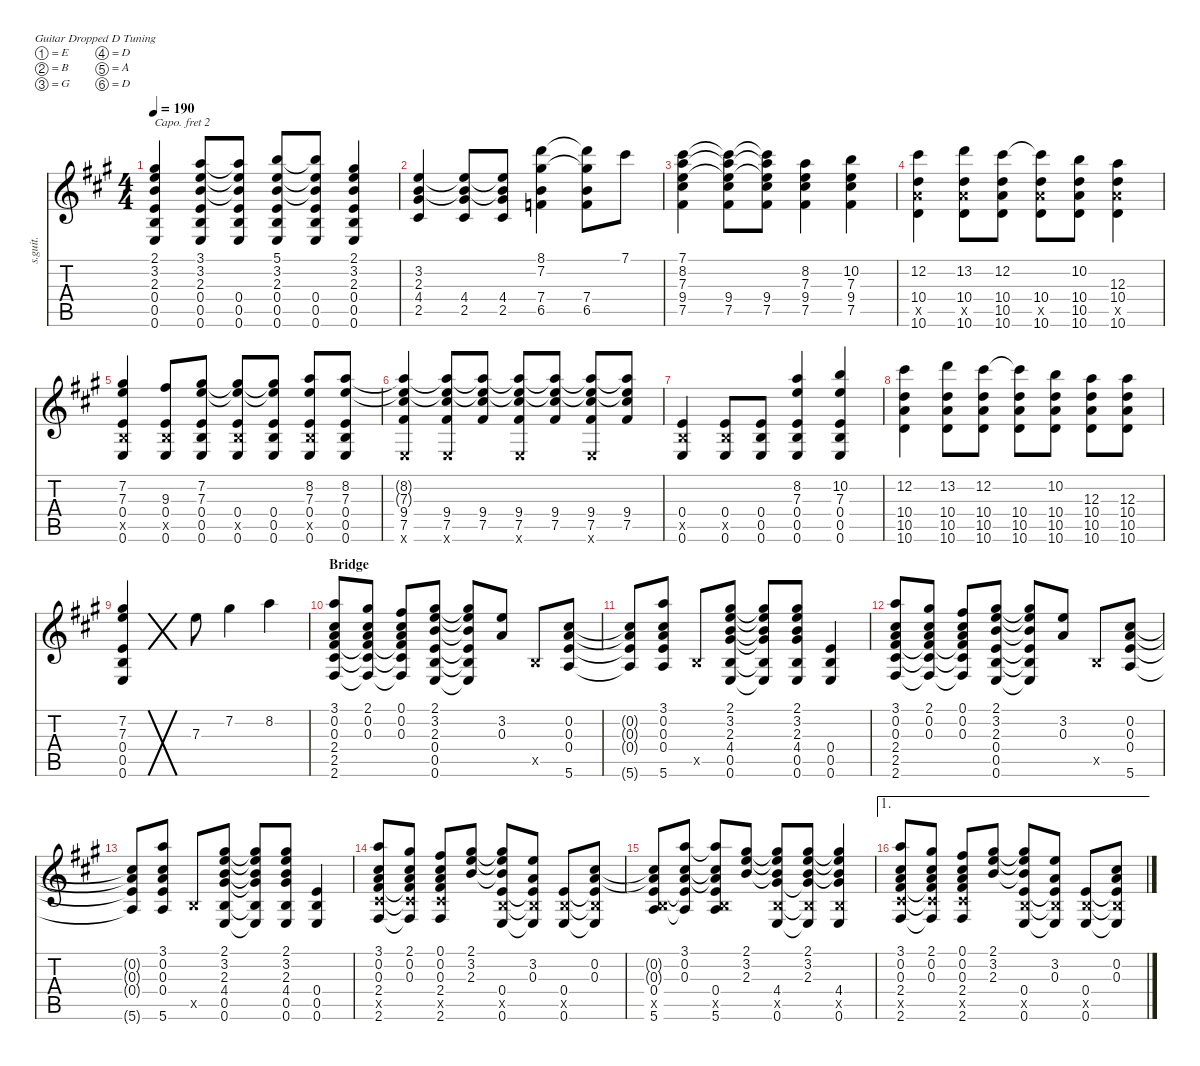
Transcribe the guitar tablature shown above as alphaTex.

\defaultSystemsLayout 4
\hideDynamics
\bracketExtendMode nobrackets
\track ("Steel Guitar" "s.guit.") {instrument acousticguitarsteel}
\staff {score tabs}
\capo 2
\tuning (E4 B3 G3 D3 A2 D2)
\ts (4 4)
\tempo 190
\clef g2
\ks f#minor
(0.6{acc forcenatural} 0.5{acc forcenatural} 0.4{acc forcenatural} 2.3{acc forcenatural} 3.2{acc forcenatural} 2.1{acc #}).4{dy mf beam Up} (3.1{acc forcenatural} 0.5{acc forcenatural} 0.4{acc forcenatural} 0.6{acc forcenatural} 2.3{acc forcenatural} 3.2{acc forcenatural}).8{beam Up} (3.1{t acc forcenatural} 0.6{acc forcenatural} 0.5{acc forcenatural} 0.4{acc forcenatural} 3.2{t acc forcenatural} 2.3{t acc forcenatural}).8{beam Up} (5.1{acc forcenatural} 0.6{acc forcenatural} 0.5{acc forcenatural} 0.4{acc forcenatural} 2.3{acc forcenatural} 3.2{acc forcenatural}).8{beam Up} (5.1{t acc forcenatural} 0.6{acc forcenatural} 0.5{acc forcenatural} 0.4{acc forcenatural} 3.2{t acc forcenatural} 2.3{t acc forcenatural}).8{beam Up} (2.1{acc #} 0.6{acc forcenatural} 0.4{acc forcenatural} 0.5{acc forcenatural} 2.3{acc forcenatural} 3.2{acc forcenatural}).4{beam Up} |
(2.5{acc #} 4.4{acc #} 2.3{acc forcenatural} 3.2{acc forcenatural}).4{beam Up} (2.5{acc #} 4.4{acc #} 2.3{t acc forcenatural} 3.2{t acc forcenatural}).8{beam Up} (4.4{acc #} 2.5{acc #} 2.3{t acc forcenatural} 3.2{t acc forcenatural}).8{beam Up} (6.5{acc forcenatural} 7.4{acc forcenatural} 7.2{acc #} 8.1{acc forcenatural}).4{beam Down} (6.5{acc forcenatural} 7.4{acc forcenatural} 7.2{t acc #} 8.1{t acc forcenatural}).8{beam Down} 7.1{acc #}.8{beam Down} |
(7.5{acc #} 9.4{acc #} 7.3{acc forcenatural} 8.2{acc forcenatural} 7.1{acc #}).4{beam Down} (7.5{acc #} 9.4{acc #} 7.1{t acc #} 8.2{t acc forcenatural} 7.3{t acc forcenatural}).8{beam Down} (9.4{acc #} 7.5{acc #} 7.1{t acc #} 8.2{t acc forcenatural} 7.3{t acc forcenatural}).8{beam Down} (7.5{acc #} 9.4{acc #} 7.3{acc forcenatural} 8.2{acc forcenatural}).4{beam Down} (10.2{acc forcenatural} 7.3{acc forcenatural} 9.4{acc #} 7.5{acc #}).4{beam Down} |
(10.6{acc forcenatural} 10.5{x acc forcenatural} 10.4{acc forcenatural} 12.2{acc #}).4{beam Down} (13.2{acc forcenatural} 10.6{acc forcenatural} 10.5{x acc forcenatural} 10.4{acc forcenatural}).8{beam Down} (12.2{acc #} 10.6{acc forcenatural} 10.5{acc forcenatural} 10.4{acc forcenatural}).8{beam Down} (12.2{t acc #} 10.6{acc forcenatural} 10.5{x acc forcenatural} 10.4{acc forcenatural}).8{beam Down} (10.2{acc forcenatural} 10.6{acc forcenatural} 10.5{acc forcenatural} 10.4{acc forcenatural}).8{beam Down} (12.3{acc forcenatural} 10.6{acc forcenatural} 10.5{x acc forcenatural} 10.4{acc forcenatural}).4{beam Down} |
(7.2{acc #} 7.3{acc forcenatural} 0.4{acc forcenatural} 0.5{x acc forcenatural} 0.6{acc forcenatural}).4{beam Up} (0.6{acc forcenatural} 0.5{x acc forcenatural} 0.4{acc forcenatural} 9.3{acc #}).8{beam Up} (7.2{acc #} 0.6{acc forcenatural} 0.5{acc forcenatural} 0.4{acc forcenatural} 7.3{acc forcenatural}).8{beam Up} (7.2{t acc #} 0.6{acc forcenatural} 0.5{x acc forcenatural} 0.4{acc forcenatural} 7.3{t acc forcenatural}).8{beam Up} (0.6{acc forcenatural} 0.5{acc forcenatural} 0.4{acc forcenatural} 7.3{t acc forcenatural} 7.2{t acc #}).8{beam Up} (0.6{acc forcenatural} 0.5{x acc forcenatural} 0.4{acc forcenatural} 8.2{acc forcenatural} 7.3{acc forcenatural}).8{beam Up} (0.6{acc forcenatural} 0.5{acc forcenatural} 0.4{acc forcenatural} 8.2{acc forcenatural} 7.3{acc forcenatural}).8{beam Up} |
(7.5{acc #} 9.4{acc #} 7.3{t acc forcenatural} 8.2{t acc forcenatural} 0.6{x acc forcenatural}).4{beam Up} (7.5{acc #} 9.4{acc #} 8.2{t acc forcenatural} 7.3{t acc forcenatural} 0.6{x acc forcenatural}).8{beam Up} (7.5{acc #} 9.4{acc #} 8.2{t acc forcenatural} 7.3{t acc forcenatural}).8{beam Up} (7.5{acc #} 9.4{acc #} 8.2{t acc forcenatural} 7.3{t acc forcenatural} 0.6{x acc forcenatural}).8{beam Up} (7.5{acc #} 9.4{acc #} 8.2{t acc forcenatural} 7.3{t acc forcenatural}).8{beam Up} (7.5{acc #} 9.4{acc #} 8.2{t acc forcenatural} 7.3{t acc forcenatural} 0.6{x acc forcenatural}).8{beam Up} (7.5{acc #} 9.4{acc #} 8.2{t acc forcenatural} 7.3{t acc forcenatural}).8{beam Up} |
(0.6{acc forcenatural} 0.5{x acc forcenatural} 0.4{acc forcenatural}).4{beam Up} (0.4{acc forcenatural} 0.5{x acc forcenatural} 0.6{acc forcenatural}).8{beam Up} (0.6{acc forcenatural} 0.5{acc forcenatural} 0.4{acc forcenatural}).8{beam Up} (7.3{acc forcenatural} 8.2{acc forcenatural} 0.4{acc forcenatural} 0.5{acc forcenatural} 0.6{acc forcenatural}).4{beam Up} (0.6{acc forcenatural} 0.5{acc forcenatural} 0.4{acc forcenatural} 7.3{acc forcenatural} 10.2{acc forcenatural}).4{beam Up} |
(10.6{acc forcenatural} 10.5{acc forcenatural} 10.4{acc forcenatural} 12.2{acc #}).4{beam Down} (13.2{acc forcenatural} 10.5{acc forcenatural} 10.6{acc forcenatural} 10.4{acc forcenatural}).8{beam Down} (12.2{acc #} 10.6{acc forcenatural} 10.5{acc forcenatural} 10.4{acc forcenatural}).8{beam Down} (12.2{t acc #} 10.6{acc forcenatural} 10.5{acc forcenatural} 10.4{acc forcenatural}).8{beam Down} (10.2{acc forcenatural} 10.6{acc forcenatural} 10.5{acc forcenatural} 10.4{acc forcenatural}).8{beam Down} (12.3{acc forcenatural} 10.6{acc forcenatural} 10.5{acc forcenatural} 10.4{acc forcenatural}).8{beam Down} (12.3{acc forcenatural} 10.6{acc forcenatural} 10.5{acc forcenatural} 10.4{acc forcenatural}).8{beam Down} |
(7.2{acc #} 7.3{acc forcenatural} 0.4{acc forcenatural} 0.5{acc forcenatural} 0.6{acc forcenatural}).4{beam Up} ().8{ds beam Down} 7.3{acc forcenatural}.8{beam Down} 7.2{acc #}.4{beam Down} 8.2{acc forcenatural}.4{beam Down} |
\section ("" "Bridge")
(2.6{acc #} 2.5{acc #} 2.4{acc #} 0.3{acc forcenatural} 0.2{acc #} 3.1{acc forcenatural}).8{beam Up} (2.1{acc #} 2.6{t acc #} 2.5{t acc #} 2.4{t acc #} 0.3{acc forcenatural} 0.2{acc #}).8{beam Up} (0.1{acc #} 2.6{t acc #} 2.5{t acc #} 2.4{t acc #} 0.3{acc forcenatural} 0.2{acc #}).8{beam Up} (2.1{acc #} 0.6{acc forcenatural} 0.4{acc forcenatural} 2.3{acc forcenatural} 3.2{acc forcenatural} 0.5{acc forcenatural}).8{beam Up} (2.1{t acc #} 3.2{t acc forcenatural} 2.3{t acc forcenatural} 0.4{t acc forcenatural} 0.6{t acc forcenatural} 0.5{t acc forcenatural}).8{beam Up} (3.2{acc forcenatural} 0.3{acc forcenatural}).8{beam Up} 0.5{x acc forcenatural}.8{beam Up} (5.6{acc forcenatural} 0.4{acc forcenatural} 0.3{acc forcenatural} 0.2{acc #}).8{beam Up} |
(0.2{t acc #} 0.3{t acc forcenatural} 0.4{t acc forcenatural} 5.6{t acc forcenatural}).8{beam Up} (3.1{acc forcenatural} 0.2{acc #} 0.3{acc forcenatural} 0.4{acc forcenatural} 5.6{acc forcenatural}).8{beam Up} 0.5{x acc forcenatural}.8{beam Up} (0.6{acc forcenatural} 4.4{acc #} 2.3{acc forcenatural} 3.2{acc forcenatural} 2.1{acc #} 0.5{acc forcenatural}).8{beam Up} (2.1{t acc #} 3.2{t acc forcenatural} 2.3{t acc forcenatural} 4.4{t acc #} 0.6{t acc forcenatural} 0.5{t acc forcenatural}).8{beam Up} (3.2{acc forcenatural} 2.3{acc forcenatural} 4.4{acc #} 0.6{acc forcenatural} 2.1{acc #} 0.5{acc forcenatural}).8{beam Up} (0.6{acc forcenatural} 0.4{acc forcenatural} 0.5{acc forcenatural}).4{beam Up} |
(2.6{acc #} 2.5{acc #} 2.4{acc #} 0.3{acc forcenatural} 0.2{acc #} 3.1{acc forcenatural}).8{beam Up} (2.1{acc #} 2.6{t acc #} 2.5{t acc #} 2.4{t acc #} 0.3{acc forcenatural} 0.2{acc #}).8{beam Up} (0.1{acc #} 2.6{t acc #} 2.5{t acc #} 2.4{t acc #} 0.3{acc forcenatural} 0.2{acc #}).8{beam Up} (2.1{acc #} 0.6{acc forcenatural} 0.4{acc forcenatural} 2.3{acc forcenatural} 3.2{acc forcenatural} 0.5{acc forcenatural}).8{beam Up} (2.1{t acc #} 3.2{t acc forcenatural} 2.3{t acc forcenatural} 0.4{t acc forcenatural} 0.6{t acc forcenatural} 0.5{t acc forcenatural}).8{beam Up} (3.2{acc forcenatural} 0.3{acc forcenatural}).8{beam Up} 0.5{x acc forcenatural}.8{beam Up} (5.6{acc forcenatural} 0.4{acc forcenatural} 0.3{acc forcenatural} 0.2{acc #}).8{beam Up} |
(0.2{t acc #} 0.3{t acc forcenatural} 0.4{t acc forcenatural} 5.6{t acc forcenatural}).8{beam Up} (3.1{acc forcenatural} 0.2{acc #} 0.3{acc forcenatural} 0.4{acc forcenatural} 5.6{acc forcenatural}).8{beam Up} 0.5{x acc forcenatural}.8{beam Up} (0.6{acc forcenatural} 4.4{acc #} 2.3{acc forcenatural} 3.2{acc forcenatural} 2.1{acc #} 0.5{acc forcenatural}).8{beam Up} (2.1{t acc #} 3.2{t acc forcenatural} 2.3{t acc forcenatural} 4.4{t acc #} 0.6{t acc forcenatural} 0.5{t acc forcenatural}).8{beam Up} (3.2{acc forcenatural} 2.3{acc forcenatural} 4.4{acc #} 0.6{acc forcenatural} 2.1{acc #} 0.5{acc forcenatural}).8{beam Up} (0.6{acc forcenatural} 0.4{acc forcenatural} 0.5{acc forcenatural}).4{beam Up} |
(2.6{acc #} 2.5{x acc #} 2.4{acc #} 0.3{acc forcenatural} 0.2{acc #} 3.1{acc forcenatural}).8{beam Up} (2.1{acc #} 2.6{t acc #} 2.5{x t acc #} 2.4{t acc #} 0.3{acc forcenatural} 0.2{acc #}).8{beam Up} (0.1{acc #} 2.6{acc #} 2.5{x acc #} 2.4{acc #} 0.3{acc forcenatural} 0.2{acc #}).8{beam Up} (2.1{acc #} 2.3{acc forcenatural} 3.2{acc forcenatural}).8{beam Up} (2.1{t acc #} 3.2{t acc forcenatural} 2.3{t acc forcenatural} 0.4{acc forcenatural} 0.6{acc forcenatural} 0.5{x acc forcenatural}).8{beam Up} (3.2{acc forcenatural} 0.3{acc forcenatural} 0.6{t acc forcenatural} 0.5{x t acc forcenatural} 0.4{t acc forcenatural}).8{beam Up} (0.5{x acc forcenatural} 0.6{acc forcenatural} 0.4{acc forcenatural}).8{beam Up} (0.3{acc forcenatural} 0.2{acc #} 0.4{t acc forcenatural} 0.5{x t acc forcenatural} 0.6{t acc forcenatural}).8{beam Up} |
(0.2{t acc #} 0.3{t acc forcenatural} 0.4{acc forcenatural} 5.6{acc forcenatural} 0.5{x acc forcenatural}).8{beam Up} (3.1{acc forcenatural} 0.2{acc #} 0.3{acc forcenatural} 0.4{t acc forcenatural} 5.6{t acc forcenatural}).8{beam Up} (0.5{x acc forcenatural} 5.6{acc forcenatural} 0.4{acc forcenatural} 0.3{t acc forcenatural} 0.2{t acc #} 3.1{t acc forcenatural}).8{beam Up} (2.3{acc forcenatural} 3.2{acc forcenatural} 2.1{acc #}).8{beam Up} (2.1{t acc #} 3.2{t acc forcenatural} 2.3{t acc forcenatural} 4.4{acc #} 0.6{acc forcenatural} 0.5{x acc forcenatural}).8{beam Up} (3.2{acc forcenatural} 2.3{acc forcenatural} 2.1{acc #} 4.4{t acc #} 0.5{x t acc forcenatural} 0.6{t acc forcenatural}).8{beam Up} (0.6{acc forcenatural} 4.4{acc #} 0.5{x acc forcenatural} 2.3{t acc forcenatural} 3.2{t acc forcenatural} 2.1{t acc #}).4{beam Up} |
\ae 1
(2.6{acc #} 2.5{x acc #} 2.4{acc #} 0.3{acc forcenatural} 0.2{acc #} 3.1{acc forcenatural}).8{beam Up} (2.1{acc #} 2.6{t acc #} 2.5{x t acc #} 2.4{t acc #} 0.3{acc forcenatural} 0.2{acc #}).8{beam Up} (0.1{acc #} 2.6{acc #} 2.5{x acc #} 2.4{acc #} 0.3{acc forcenatural} 0.2{acc #}).8{beam Up} (2.1{acc #} 2.3{acc forcenatural} 3.2{acc forcenatural}).8{beam Up} (2.1{t acc #} 3.2{t acc forcenatural} 2.3{t acc forcenatural} 0.4{acc forcenatural} 0.6{acc forcenatural} 0.5{x acc forcenatural}).8{beam Up} (3.2{acc forcenatural} 0.3{acc forcenatural} 0.6{t acc forcenatural} 0.5{x t acc forcenatural} 0.4{t acc forcenatural}).8{beam Up} (0.5{x acc forcenatural} 0.6{acc forcenatural} 0.4{acc forcenatural}).8{beam Up} (0.3{acc forcenatural} 0.2{acc #} 0.4{t acc forcenatural} 0.5{x t acc forcenatural} 0.6{t acc forcenatural}).8{beam Up}
